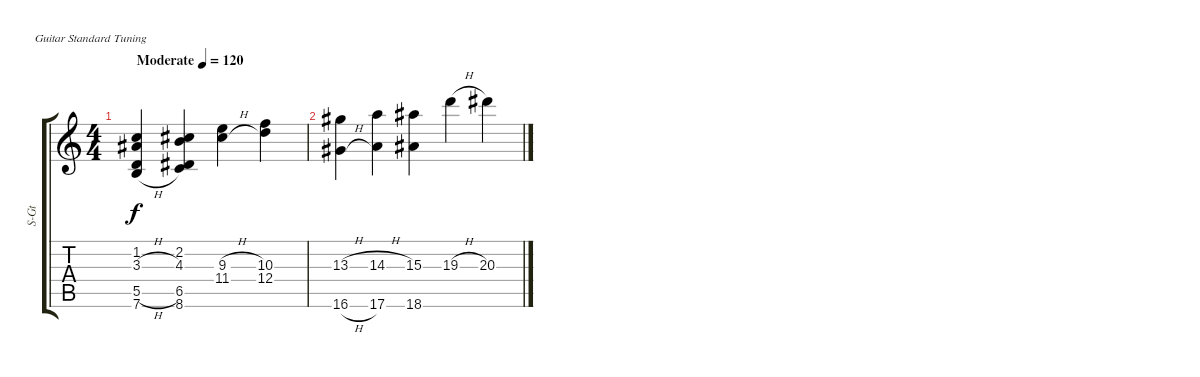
\bracketExtendMode groupsimilarinstruments
\otherSystemsTrackNameOrientation horizontal
\track ("Track 1" "S-Gt") {instrument acousticguitarsteel}
\staff {score tabs}
\tuning (E4 B3 G3 D3 A2 E2)
\ts (4 4)
\beaming (8 2 2 2 2)
\tempo (120 "Moderate")
\clef g2
\ks c
(1.2 3.3{h acc #} 5.5{h} 7.6{h}).4{dy f instrument acousticguitarsteel beam Up} (2.2{acc #} 4.3 6.5{acc #} 8.6).4{beam Up} (9.3{h} 11.4{h acc #}).4{beam Down} (10.3 12.4).4{beam Down} |
(13.3{h acc #} 16.6{h acc #}).4{beam Down} (14.3{h} 17.6).4{beam Down} (15.3{acc #} 18.6{acc #}).4{beam Down} 19.3{h}.4{beam Down} 20.3{acc #}.4{beam Down}
